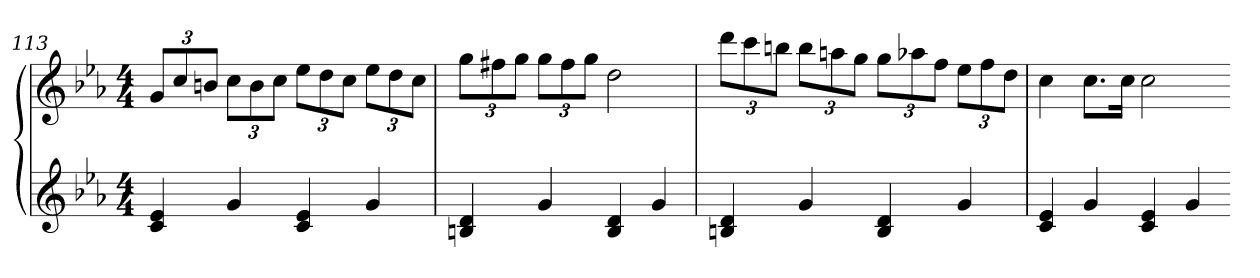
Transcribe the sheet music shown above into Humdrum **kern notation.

**kern	**kern
*part1	*part1
*staff2	*staff1
*clefG2	*clefG2
*k[b-e-a-]	*k[b-e-a-]
*c:	*c:
*M4/4	*M4/4
=113	=113
4c 4e-	12gL
.	12cc
.	12bnJ
4g	12ccL
.	12b
.	12ccJ
4c 4e-	12ee-L
.	12dd
.	12ccJ
4g	12ee-L
.	12dd
.	12ccJ
=114	=114
4Bn 4d	12ggL
.	12ff#X
.	12ggJ
4g	12ggL
.	12ff#
.	12ggJ
4B 4d	2dd
4g	.
=115	=115
4Bn 4d	12dddL
.	12ccc
.	12bbnJ
4g	12bbL
.	12aan
.	12ggJ
4B 4d	12ggL
.	12aa-X
.	12ffJ
4g	12ee-L
.	12ff
.	12ddJ
=116	=116
4c 4e-	4cc
4g	8.ccL
.	16ccJk
4c 4e-	2cc
4g	.
=-	=-
*-	*-
